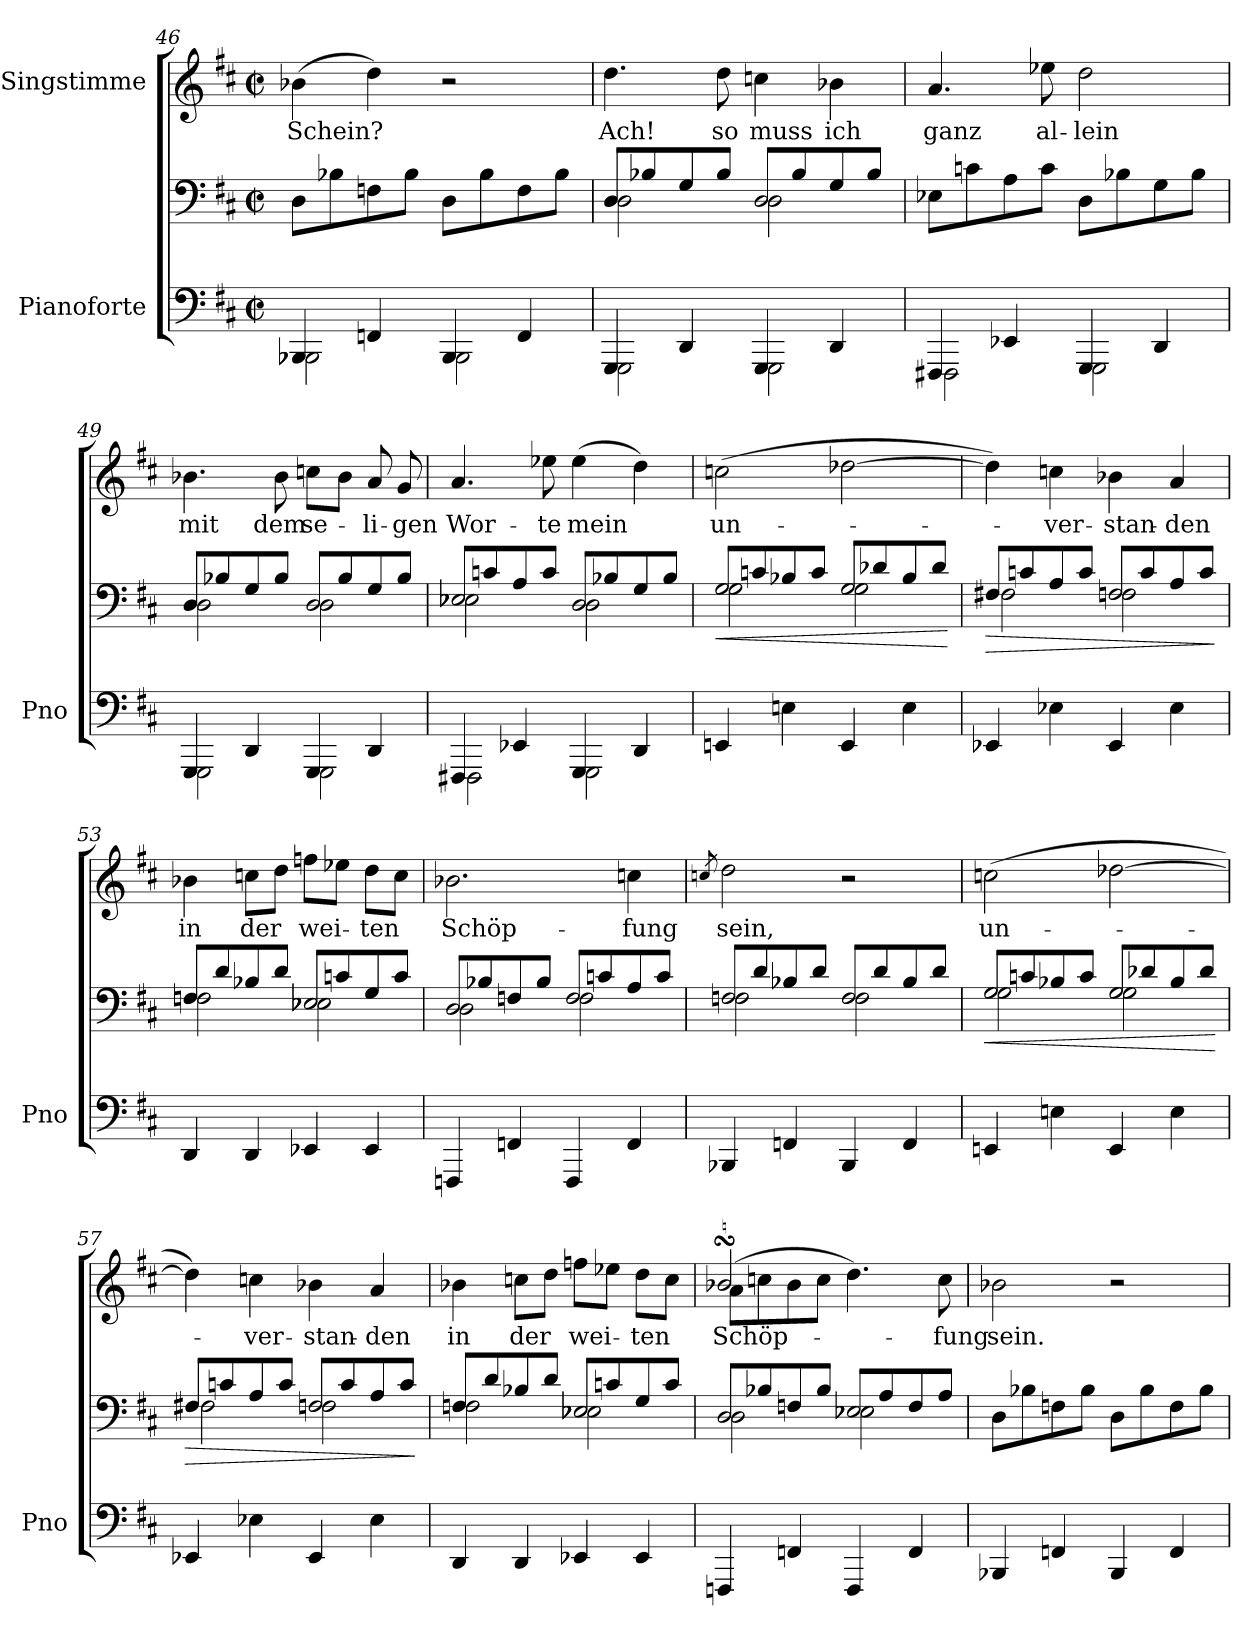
**kern	**kern	**dynam	**kern	**text
*part2	*part2	*part2	*part1	*part1
*staff3	*staff2	*staff2/3	*staff1	*staff1
*I"Pianoforte	*	*	*I"Singstimme	*
*I'Pno	*	*	*	*
*clefF4	*clefF4	*	*clefG2	*
*k[f#c#]	*k[f#c#]	*	*k[f#c#]	*
*M2/2	*M2/2	*	*M2/2	*
*met(c|)	*met(c|)	*	*met(c|)	*
=46	=46	=46	=46	=46
*^	*	*	*	*
!	!	!	!	!	!LO:LY:b
4BBB-X/	2BBB-\	8D\L	.	(4b-X\	Schein?
.	.	8B-X\	.	.	.
4FFn/	.	8Fn\	.	4dd\)	.
.	.	8B-\J	.	.	.
4BBB-/	2BBB-\	8D\L	.	2r	.
.	.	8B-\	.	.	.
4FF/	.	8F\	.	.	.
.	.	8B-\J	.	.	.
=47	=47	=47	=47	=47	=47
!	!	!LO:N:head=open	!	!	!LO:LY:b
*	*	*^	*	*	*
4GGG/	2GGG\	8D/L	2D\	.	4.dd\	Ach!
.	.	8B-X/	.	.	.	.
4DD/	.	8G/	.	.	.	.
!	!	!	!	!	!	!LO:LY:b
.	.	8B-/J	.	.	8dd\	so
!	!	!LO:N:head=open	!	!	!	!LO:LY:b
4GGG/	2GGG\	8D/L	2D\	.	4ccn\	muss
.	.	8B-/	.	.	.	.
!	!	!	!	!	!	!LO:LY:b
4DD/	.	8G/	.	.	4b-X\	ich
.	.	8B-/J	.	.	.	.
*	*	*v	*v	*	*	*
=48	=48	=48	=48	=48	=48
!	!	!	!	!	!LO:LY:b
4FFF#X/	2FFF#\	8E-X\L	.	4.a/	ganz
.	.	8cn\	.	.	.
4EE-X/	.	8A\	.	.	.
!	!	!	!	!	!LO:LY:b
.	.	8c\J	.	8ee-X\	al-
!	!	!	!	!	!LO:LY:b
4GGG/	2GGG\	8D\L	.	2dd\	-lein
.	.	8B-X\	.	.	.
4DD/	.	8G\	.	.	.
.	.	8B-\J	.	.	.
!!LO:LB:g=z
=49	=49	=49	=49	=49	=49
!	!	!LO:N:head=open	!	!	!LO:LY:b
*	*	*^	*	*	*
4GGG/	2GGG\	8D/L	2D\	.	4.b-X\	mit
.	.	8B-X/	.	.	.	.
4DD/	.	8G/	.	.	.	.
!	!	!	!	!	!	!LO:LY:b
.	.	8B-/J	.	.	8b-\	dem
!	!	!LO:N:head=open	!	!	!	!LO:LY:b
4GGG/	2GGG\	8D/L	2D\	.	8ccn\L	se-
.	.	8B-/	.	.	8b-\J	.
!	!	!	!	!	!	!LO:LY:b
4DD/	.	8G/	.	.	8a/	-li-
!	!	!	!	!	!	!LO:LY:b
.	.	8B-/J	.	.	8g/	-gen
!!LO:PB:g=z
=50	=50	=50	=50	=50	=50	=50
!	!	!LO:N:head=open	!	!	!	!LO:LY:b
4FFF#X/	2FFF#\	8E-X/L	2E-\	.	4.a/	Wor-
.	.	8cn/	.	.	.	.
4EE-X/	.	8A/	.	.	.	.
!	!	!	!	!	!	!LO:LY:b
.	.	8c/J	.	.	8ee-X\	-te
!	!	!LO:N:head=open	!	!	!	!LO:LY:b
4GGG/	2GGG\	8D/L	2D\	.	(4ee-\	mein
.	.	8B-X/	.	.	.	.
4DD/	.	8G/	.	.	4dd\)	.
.	.	8B-/J	.	.	.	.
*v	*v	*	*	*	*	*
=51	=51	=51	=51	=51	=51
!	!LO:N:head=open	!	!LO:HP:b	!	!LO:LY:b
4EEn/	8G/L	2G\	<	(2ccn\	un-
.	8cn/	.	.	.	.
4En\	8B-X/	.	.	.	.
.	8c/J	.	.	.	.
!	!LO:N:head=open	!	!	!	!
4EE/	8G/L	2G\	.	[2dd-X\	.
.	8d-X/	.	.	.	.
4E\	8B-/	.	.	.	.
.	8d-/J	.	.	.	.
*	*v	*v	*	*	*
.	.	[	.	.
=52	=52	=52	=52	=52
!	!LO:N:head=open	!LO:HP:b	!	!
*	*^	*	*	*
4EE-X/	8F#X/L	2F#\	>	4dd-\])	.
.	8cn/	.	.	.	.
!	!	!	!	!	!LO:LY:b
4E-X\	8A/	.	.	4ccn\	-ver-
.	8c/J	.	.	.	.
!	!LO:N:head=open	!	!	!	!LO:LY:b
4EE-/	8Fn/L	2F\	.	4b-X\	-stan-
.	8c/	.	.	.	.
!	!	!	!	!	!LO:LY:b
4E-\	8A/	.	.	4a/	-den
.	8c/J	.	.	.	.
*	*v	*v	*	*	*
.	.	]	.	.
=53	=53	=53	=53	=53
!	!LO:N:head=open	!	!	!LO:LY:b
*	*^	*	*	*
4DD/	8Fn/L	2F\	.	4b-X\	in
.	8d/	.	.	.	.
!	!	!	!	!	!LO:LY:b
4DD/	8B-X/	.	.	8ccn\L	der
.	8d/J	.	.	8dd\J	.
!	!LO:N:head=open	!	!	!	!LO:LY:b
4EE-X/	8E-X/L	2E-\	.	8ffn\L	wei-
.	8cn/	.	.	8ee-X\J	.
!	!	!	!	!	!LO:LY:b
4EE-/	8G/	.	.	8dd\L	-ten
.	8c/J	.	.	8cc\J	.
!!LO:LB:g=z
=54	=54	=54	=54	=54	=54
!	!LO:N:head=open	!	!	!	!LO:LY:b
4FFFn/	8D/L	2D\	.	2.b-X\	Schöp-
.	8B-X/	.	.	.	.
4FFn/	8Fn/	.	.	.	.
.	8B-/J	.	.	.	.
!	!LO:N:head=open	!	!	!	!
4FFF/	8F/L	2F\	.	.	.
.	8cn/	.	.	.	.
!	!	!	!	!	!LO:LY:b
4FF/	8A/	.	.	4ccn\	-fung
.	8c/J	.	.	.	.
!!LO:LB:g=z
=55	=55	=55	=55	=55	=55
.	.	.	.	8qccn/	.
!	!LO:N:head=open	!	!	!	!LO:LY:b
4BBB-X/	8Fn/L	2F\	.	2dd\	sein,
.	8d/	.	.	.	.
4FFn/	8B-X/	.	.	.	.
.	8d/J	.	.	.	.
!	!LO:N:head=open	!	!	!	!
4BBB-/	8F/L	2F\	.	2r	.
.	8d/	.	.	.	.
4FF/	8B-/	.	.	.	.
.	8d/J	.	.	.	.
=56	=56	=56	=56	=56	=56
!	!LO:N:head=open	!	!LO:HP:b	!	!LO:LY:b
4EEn/	8G/L	2G\	<	(2ccn\	un-
.	8cn/	.	.	.	.
4En\	8B-X/	.	.	.	.
.	8c/J	.	.	.	.
!	!LO:N:head=open	!	!	!	!
4EE/	8G/L	2G\	.	[2dd-X\	.
.	8d-X/	.	.	.	.
4E\	8B-/	.	.	.	.
.	8d-/J	.	.	.	.
*	*v	*v	*	*	*
.	.	[	.	.
=57	=57	=57	=57	=57
!	!LO:N:head=open	!LO:HP:b	!	!
*	*^	*	*	*
4EE-X/	8F#X/L	2F#\	>	4dd-\])	.
.	8cn/	.	.	.	.
!	!	!	!	!	!LO:LY:b
4E-X\	8A/	.	.	4ccn\	-ver-
.	8c/J	.	.	.	.
!	!LO:N:head=open	!	!	!	!LO:LY:b
4EE-/	8Fn/L	2F\	.	4b-X\	-stan-
.	8c/	.	.	.	.
!	!	!	!	!	!LO:LY:b
4E-\	8A/	.	.	4a/	-den
.	8c/J	.	.	.	.
*	*v	*v	*	*	*
.	.	]	.	.
=58	=58	=58	=58	=58
!	!LO:N:head=open	!	!	!LO:LY:b
*	*^	*	*	*
4DD/	8Fn/L	2F\	.	4b-X\	in
.	8d/	.	.	.	.
!	!	!	!	!	!LO:LY:b
4DD/	8B-X/	.	.	8ccn\L	der
.	8d/J	.	.	8dd\J	.
!	!LO:N:head=open	!	!	!	!LO:LY:b
4EE-X/	8E-X/L	2E-\	.	8ffn\L	wei-
.	8cn/	.	.	8ee-X\J	.
!	!	!	!	!	!LO:LY:b
4EE-/	8G/	.	.	8dd\L	-ten
.	8c/J	.	.	8cc\J	.
!!LO:LB:g=z
=59	=59	=59	=59	=59	=59
!	!LO:N:head=open	!	!	!	!LO:LY:b
*	*	*	*	*^	*
4FFFn/	8D/L	2D\	.	(2b-XsSSs/	8aL	Schöp-
.	8B-X/	.	.	.	8ccn	.
4FFn/	8Fn/	.	.	.	8b-	.
.	8B-/J	.	.	.	8ccJ	.
!	!LO:N:head=open	!	!	!	!	!
4FFF/	8E-X/L	2E-\	.	4.dd\)	2ryy	.
.	8A/	.	.	.	.	.
4FF/	8F/	.	.	.	.	.
!	!	!	!	!	!	!LO:LY:b
.	8A/J	.	.	8cc\	.	-fung
*	*v	*v	*	*	*	*
*	*	*	*v	*v	*
!!LO:LB:g=z
=60	=60	=60	=60	=60
!	!	!	!	!LO:LY:b
4BBB-X/	8D\L	.	2b-X\	sein.
.	8B-X\	.	.	.
4FFn/	8Fn\	.	.	.
.	8B-\J	.	.	.
4BBB-/	8D\L	.	2r	.
.	8B-\	.	.	.
4FF/	8F\	.	.	.
.	8B-\J	.	.	.
=	=	=	=	=
*-	*-	*-	*-	*-
